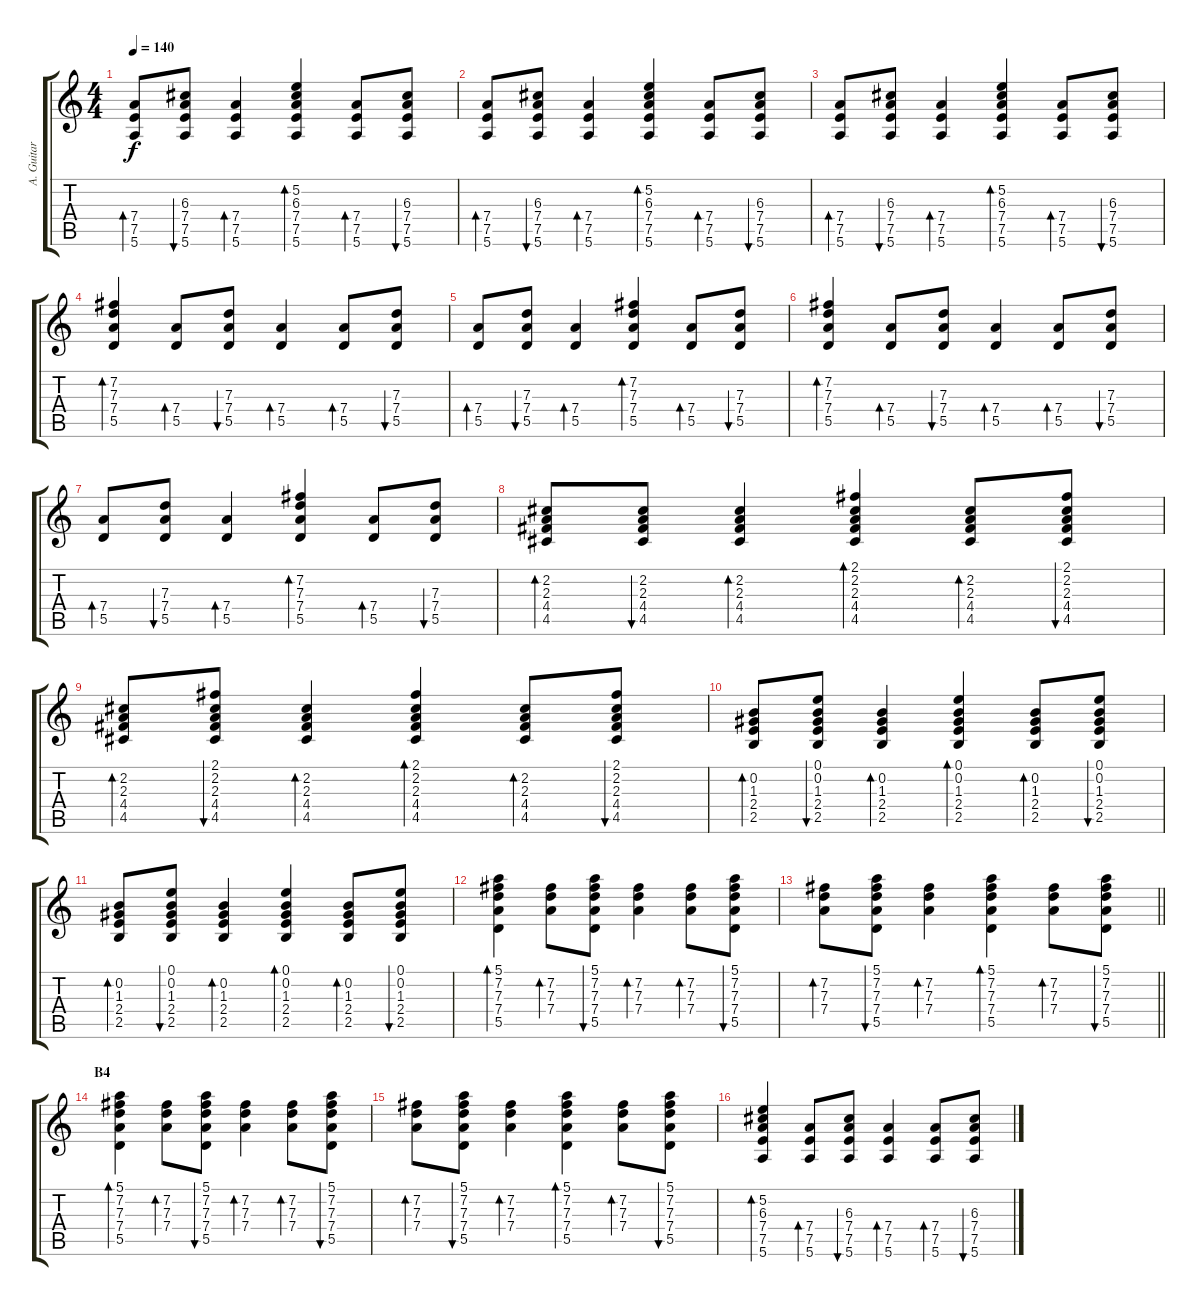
\track ("A. Guitar I" "A. Guitar ") {instrument acousticguitarsteel}
\staff {score tabs}
\tuning (E4 B3 G3 D3 A2 E2) {hide}
\ts (4 4)
\tempo 140
\clef g2
\ks c
(7.4 7.5 5.6).8{bd 60 dy f} (6.3 7.4 7.5 5.6).8{bu 60} (7.4 7.5 5.6).4{bd 60} (5.2 6.3 7.4 7.5 5.6).4{bd 60} (7.4 7.5 5.6).8{bd 60} (6.3 7.4 7.5 5.6).8{bu 60} |
(7.4 7.5 5.6).8{bd 60} (6.3 7.4 7.5 5.6).8{bu 60} (7.4 7.5 5.6).4{bd 60} (5.2 6.3 7.4 7.5 5.6).4{bd 60} (7.4 7.5 5.6).8{bd 60} (6.3 7.4 7.5 5.6).8{bu 60} |
(7.4 7.5 5.6).8{bd 60} (6.3 7.4 7.5 5.6).8{bu 60} (7.4 7.5 5.6).4{bd 60} (5.2 6.3 7.4 7.5 5.6).4{bd 60} (7.4 7.5 5.6).8{bd 60} (6.3 7.4 7.5 5.6).8{bu 60} |
(7.2 7.3 7.4 5.5).4{bd 60} (7.4 5.5).8{bd 60} (7.3 7.4 5.5).8{bu 60} (7.4 5.5).4{bd 60} (7.4 5.5).8{bd 60} (7.3 7.4 5.5).8{bu 60} |
(7.4 5.5).8{bd 60} (7.3 7.4 5.5).8{bu 60} (7.4 5.5).4{bd 60} (7.2 7.3 7.4 5.5).4{bd 60} (7.4 5.5).8{bd 60} (7.3 7.4 5.5).8{bu 60} |
(7.2 7.3 7.4 5.5).4{bd 60} (7.4 5.5).8{bd 60} (7.3 7.4 5.5).8{bu 60} (7.4 5.5).4{bd 60} (7.4 5.5).8{bd 60} (7.3 7.4 5.5).8{bu 60} |
(7.4 5.5).8{bd 60} (7.3 7.4 5.5).8{bu 60} (7.4 5.5).4{bd 60} (7.2 7.3 7.4 5.5).4{bd 60} (7.4 5.5).8{bd 60} (7.3 7.4 5.5).8{bu 60} |
(2.2 2.3 4.4 4.5).8{bd 60} (2.2 2.3 4.4 4.5).8{bu 60} (2.2 2.3 4.4 4.5).4{bd 60} (2.1 2.2 2.3 4.4 4.5).4{bd 60} (2.2 2.3 4.4 4.5).8{bd 60} (2.1 2.2 2.3 4.4 4.5).8{bu 60} |
(2.2 2.3 4.4 4.5).8{bd 60} (2.1 2.2 2.3 4.4 4.5).8{bu 60} (2.2 2.3 4.4 4.5).4{bd 60} (2.1 2.2 2.3 4.4 4.5).4{bd 60} (2.2 2.3 4.4 4.5).8{bd 60} (2.1 2.2 2.3 4.4 4.5).8{bu 60} |
(0.2 1.3 2.4 2.5).8{bd 60} (0.1 0.2 1.3 2.4 2.5).8{bu 60} (0.2 1.3 2.4 2.5).4{bd 60} (0.1 0.2 1.3 2.4 2.5).4{bd 60} (0.2 1.3 2.4 2.5).8{bd 60} (0.1 0.2 1.3 2.4 2.5).8{bu 60} |
(0.2 1.3 2.4 2.5).8{bd 60} (0.1 0.2 1.3 2.4 2.5).8{bu 60} (0.2 1.3 2.4 2.5).4{bd 60} (0.1 0.2 1.3 2.4 2.5).4{bd 60} (0.2 1.3 2.4 2.5).8{bd 60} (0.1 0.2 1.3 2.4 2.5).8{bu 60} |
(5.1 7.2 7.3 7.4 5.5).4{bd 60} (7.2 7.3 7.4).8{bd 60} (5.1 7.2 7.3 7.4 5.5).8{bu 60} (7.2 7.3 7.4).4{bd 60} (7.2 7.3 7.4).8{bd 60} (5.1 7.2 7.3 7.4 5.5).8{bu 60} |
\barLineRight lightlight
(7.2 7.3 7.4).8{bd 60} (5.1 7.2 7.3 7.4 5.5).8{bu 60} (7.2 7.3 7.4).4{bd 60} (5.1 7.2 7.3 7.4 5.5).4{bd 60} (7.2 7.3 7.4).8{bd 60} (5.1 7.2 7.3 7.4 5.5).8{bu 60} |
\section ("" "B4")
(5.1 7.2 7.3 7.4 5.5).4{bd 60} (7.2 7.3 7.4).8{bd 60} (5.1 7.2 7.3 7.4 5.5).8{bu 60} (7.2 7.3 7.4).4{bd 60} (7.2 7.3 7.4).8{bd 60} (5.1 7.2 7.3 7.4 5.5).8{bu 60} |
(7.2 7.3 7.4).8{bd 60} (5.1 7.2 7.3 7.4 5.5).8{bu 60} (7.2 7.3 7.4).4{bd 60} (5.1 7.2 7.3 7.4 5.5).4{bd 60} (7.2 7.3 7.4).8{bd 60} (5.1 7.2 7.3 7.4 5.5).8{bu 60} |
(5.2 6.3 7.4 7.5 5.6).4{bd 60} (7.4 7.5 5.6).8{bd 60} (6.3 7.4 7.5 5.6).8{bu 60} (7.4 7.5 5.6).4{bd 60} (7.4 7.5 5.6).8{bd 60} (6.3 7.4 7.5 5.6).8{bu 60}
